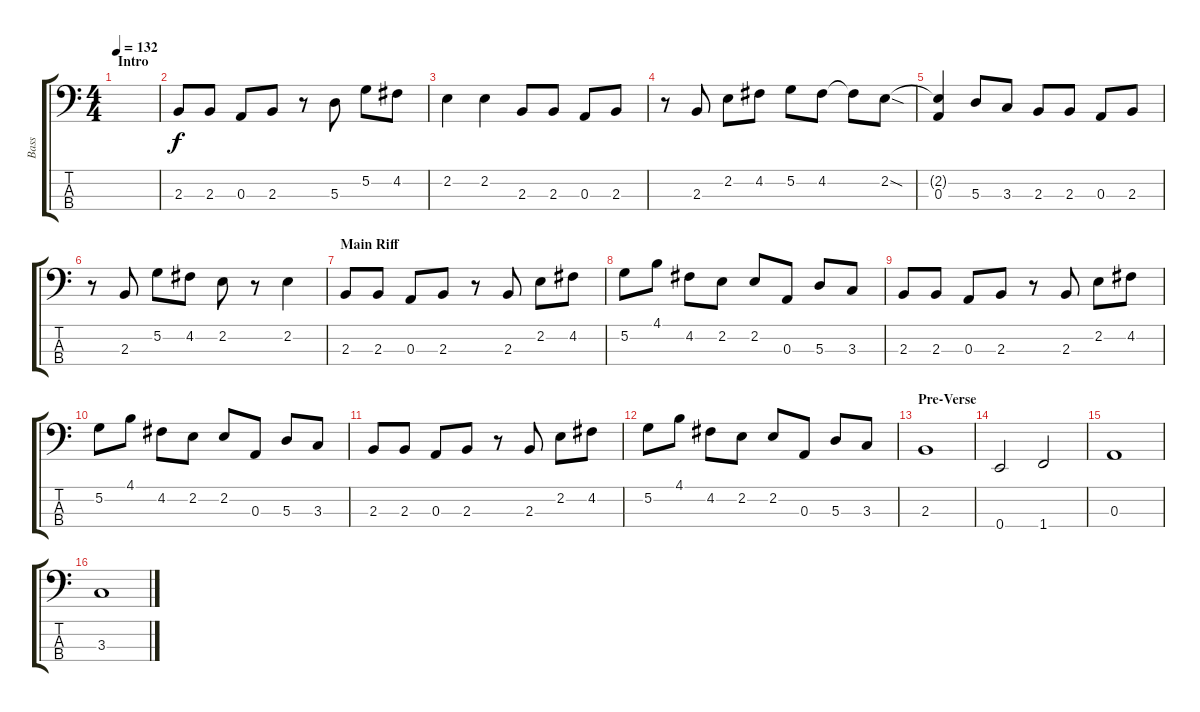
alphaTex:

\track ("Bass" "Bass") {instrument electricbassfinger}
\staff {score tabs}
\tuning (G2 D2 A1 E1) {hide}
\ts (4 4)
\section ("" "Intro")
\tempo 132
\clef f4
\ks c
|
2.3.8 2.3.8 0.3.8 2.3.8 r.8 5.3.8 5.2.8 4.2.8 |
2.2.4 2.2.4 2.3.8 2.3.8 0.3.8 2.3.8 |
r.8 2.3.8 2.2.8 4.2.8 5.2.8 4.2.8 4.2{t}.8 2.2{sod}.8 |
(2.2{t} 0.3).4 5.3.8 3.3.8 2.3.8 2.3.8 0.3.8 2.3.8 |
r.8 2.3.8 5.2.8 4.2.8 2.2.8 r.8 2.2.4 |
\section ("" "Main Riff")
2.3.8 2.3.8 0.3.8 2.3.8 r.8 2.3.8 2.2.8 4.2.8 |
5.2.8 4.1.8 4.2.8 2.2.8 2.2.8 0.3.8 5.3.8 3.3.8 |
2.3.8 2.3.8 0.3.8 2.3.8 r.8 2.3.8 2.2.8 4.2.8 |
5.2.8 4.1.8 4.2.8 2.2.8 2.2.8 0.3.8 5.3.8 3.3.8 |
2.3.8 2.3.8 0.3.8 2.3.8 r.8 2.3.8 2.2.8 4.2.8 |
5.2.8 4.1.8 4.2.8 2.2.8 2.2.8 0.3.8 5.3.8 3.3.8 |
\section ("" "Pre-Verse")
2.3.1 |
0.4.2 1.4.2 |
0.3.1 |
3.3.1
